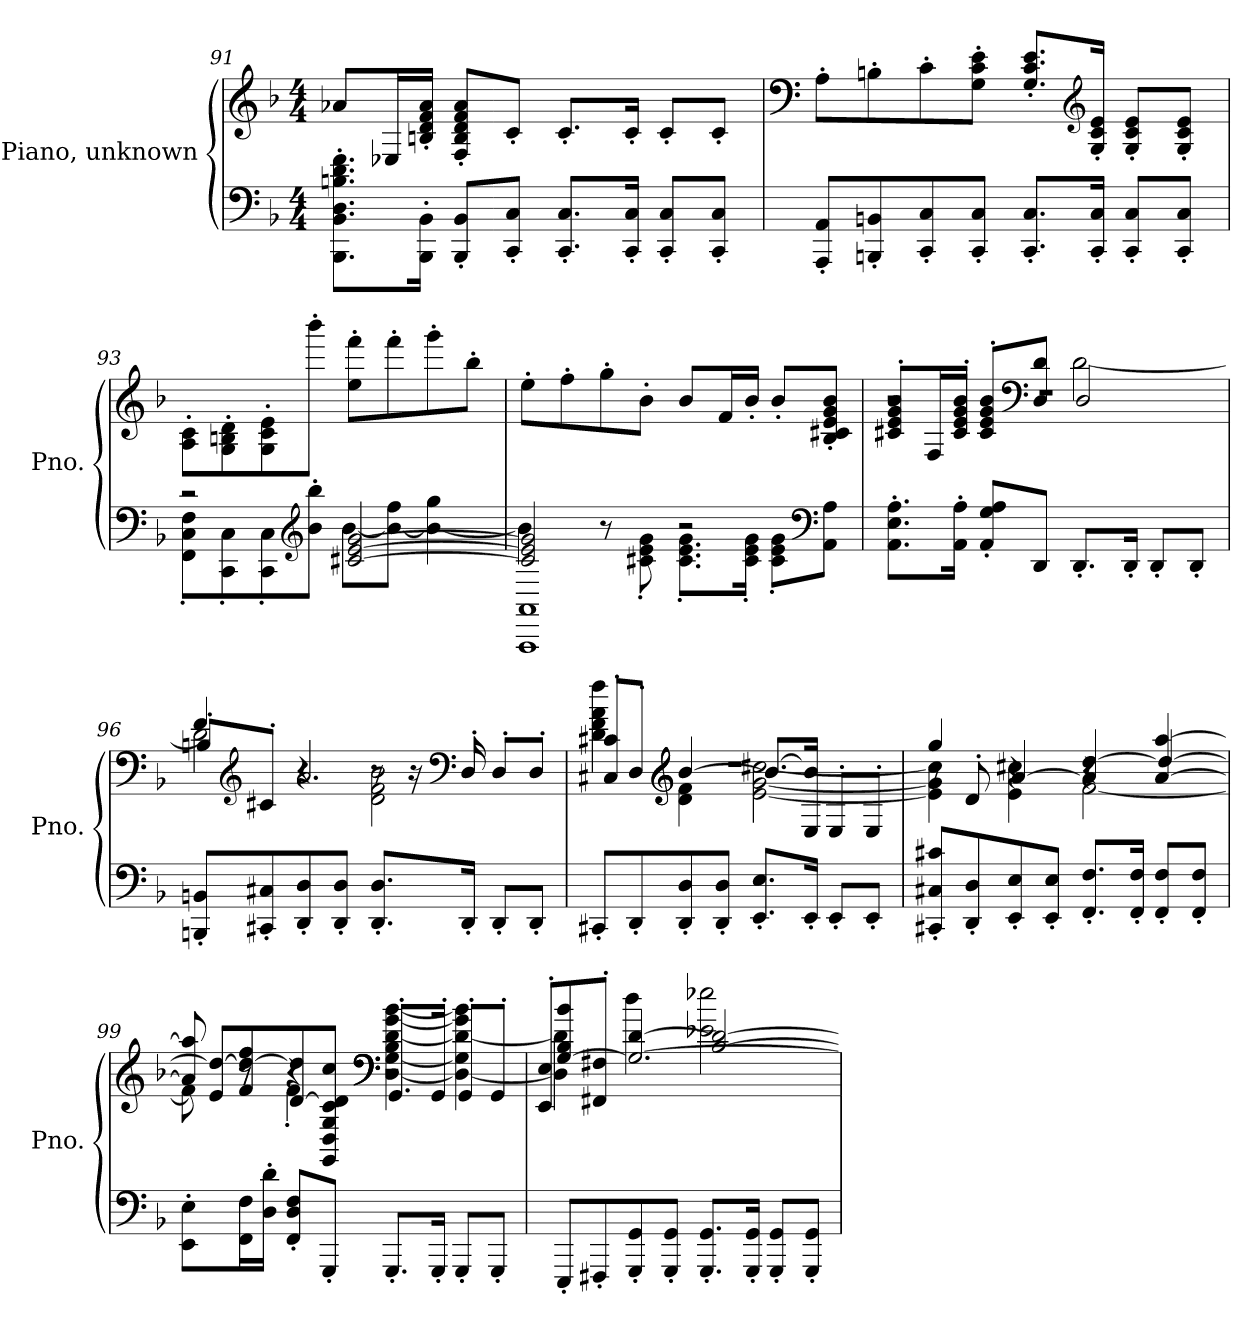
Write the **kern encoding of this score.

**kern	**kern
*part1	*part1
*staff2	*staff1
*I"Piano, unknown	*
*I'Pno.	*
*clefF4	*clefG2
*k[b-]	*k[b-]
*M4/4	*M4/4
=91	=91
8.BBB-\' 8.BB-\' 8.D\' 8.Bn\' 8.d\' 8.f\'L	8a-X/L
.	16E-X/L
16BBB-\' 16BB-\'Jk	16Bn/' 16d/' 16f/' 16a-/'JJ
8BBB-/' 8BB-/'L	8F/' 8B/' 8d/' 8f/' 8a-/'L
8CC/' 8C/'J	8c'/J
8.CC/' 8.C/'L	8.c'/L
16CC/' 16C/'Jk	16c'/Jk
8CC/' 8C/'L	8c'/L
8CC/' 8C/'J	8c'/J
=92	=92
*	*clefF4
8AAA/' 8AA/'L	8A'\L
8BBBn/' 8BBn/'	8Bn'\
8CC/' 8C/'	8c'\
8CC/' 8C/'J	8G\' 8c\' 8e\'J
8.CC/' 8.C/'L	8.G/' 8.c/' 8.e/'L
*	*clefG2
16CC/' 16C/'Jk	16G/' 16c/' 16e/'Jk
8CC/' 8C/'L	8G/' 8c/' 8e/'L
8CC/' 8C/'J	8G/' 8c/' 8e/'J
!!LO:LB:g=z
=93	=93
*^	*
2r	8FF\' 8C\' 8F\'L	8A\' 8c\'L
.	8CC\' 8C\'	8G\' 8Bn\' 8d\'
.	8CC\' 8C\'	8G\' 8c\' 8e\'
*clefG2	*	*
.	8b-\' 8bb-\'J	8bbb-'\J
[2c#X/ [2e/ [2g/	[8b-\L	8ee\' 8fff\'L
.	8b-\_ 8ff\J	8fff'\
.	4b-\_ 4gg\	8ggg'\
.	.	8bb-'\J
=94	=94	=94
*	*^	*
2c#/] 2e/] 2g/]	4b-\]	1AAA 1AA	8ee'\L
.	.	.	8ff'\
.	8r	.	8gg'\
.	8c#X\' 8e\' 8g\'	.	8b-'\J
2r	8.c#\' 8.e\' 8.g\'L	.	8b-/L
.	.	.	16f/L
.	16c#\' 16e\' 16g\'Jk	.	16b-'/JJ
.	8c#\' 8e\' 8g\'L	.	8b-'/L
*clefF4	*	*	*
.	8AA\ 8A\J	.	8B-/' 8c#X/' 8e/' 8g/' 8b-/'J
*v	*v	*v	*
=95	=95
*	*^
*	*	*^
8.AA\' 8.E\' 8.A\'L	1r	2r	8c#X/' 8e/' 8g/' 8b-/'L
.	.	.	16F/L
16AA\' 16A\'Jk	.	.	16c#/' 16e/' 16g/' 16b-/'JJ
8AA/' 8G/' 8A/'L	.	.	8c#/' 8e/' 8g/' 8b-/'L
*	*clefF4	*	*
8DD/J	.	.	8D/ 8d/J
8.DD'/L	.	[2d\	2D/
16DD'/Jk	.	.	.
8DD'/L	.	.	.
8DD'/J	.	.	.
!!LO:LB:g=z	!!	!!
=96	=96	=96	=96
8BBBn/' 8BBn/'L	4f/	2d\]	8Bn'/L
*	*clefG2	*	*
8CC#X/' 8C#X/'	.	.	8c#X'/J
8DD/' 8D/'	2.a/	.	4r
8DD/' 8D/'J	.	.	.
8.DD/' 8.D/'L	.	2d\ 2f\ 2b-\	8r
.	.	.	16r
*	*clefF4	*	*
16DD'/Jk	.	.	16D'/
8DD'/L	.	.	8D'/L
8DD'/J	.	.	8D'/J
=97	=97	=97	=97
8CC#X'/L	1r	4d\ 4f\ 4a\ 4ff\	8C#X/' 8c#X/'L
8DD'/	.	.	8D'/J
*	*clefG2	*	*
8DD/' 8D/'	.	4d\ 4f\	[4b-/
8DD/' 8D/'J	.	.	.
8.EE/' 8.E/'L	.	[2e\ [2g\ [2cc#X\	8.b-/L_
16EE'/Jk	.	.	16E/ 16b-/]Jk
8EE'/L	.	.	8E'/L
8EE'/J	.	.	8E'/J
=98	=98	=98	=98
8CC#X/' 8C#X/' 8c#X/'L	4gg/	4e\] 4g\] 4cc#\]	8r
8DD/' 8D/'	.	.	8d'/
8EE/' 8E/'	4r	4e\ 4cc#X\	[4a/
8EE/' 8E/'J	.	.	.
8.FF/' 8.F/'L	4r	[2f\	4a/] [4dd/
16FF/' 16F/'Jk	.	.	.
8FF/' 8F/'L	[4a/ [4aa/	.	4dd/_
8FF/' 8F/'J	.	.	.
!!LO:LB:g=z	!!	!!
=99	=99	=99	=99
8EE\' 8E\'L	8a/] 8aa/]	8f\]	8e/ 8dd/_L
16FF\ 16F\L	8r	8r	8f/ 8dd/_ 8ff/
16D\' 16d\'JJ	.	.	.
8FF/' 8D/' 8F/'L	4r	4f'\	[8d/ 8dd/]
8GGG'/J	.	.	8GG/ 8D/ 8G/ 8c/ 8d/] 8cc/J
*	*clefF4	*	*
8.GGG'/L	2r	[4D\ [4G\ 4B-\ [4d\ [4g\ [4b-\	8.GG'/L
16GGG'/Jk	.	.	16GG'/Jk
8GGG'/L	.	4D\_ 4G\] 4d\_ 4g\] 4b-\]	8GG'/L
8GGG'/J	.	.	8GG'/J
=100	=100	=100	=100
8EEE'/L	[4G/ 4B-/ 4b-/	4D\] 4d\]	8EE/' 8E/'L
8FFF#X'/	.	.	8FF#X/' 8F#X/'J
8GGG/' 8GG/'	2.G/_	4dd\	[4d/
8GGG/' 8GG/'J	.	.	.
8.GGG/' 8.GG/'L	.	2e-X\ 2ee-X\	[2B-/ 2d/_
16GGG/' 16GG/'Jk	.	.	.
8GGG/' 8GG/'L	.	.	.
8GGG/' 8GG/'J	.	.	.
*	*v	*v	*v
=	=
*-	*-
